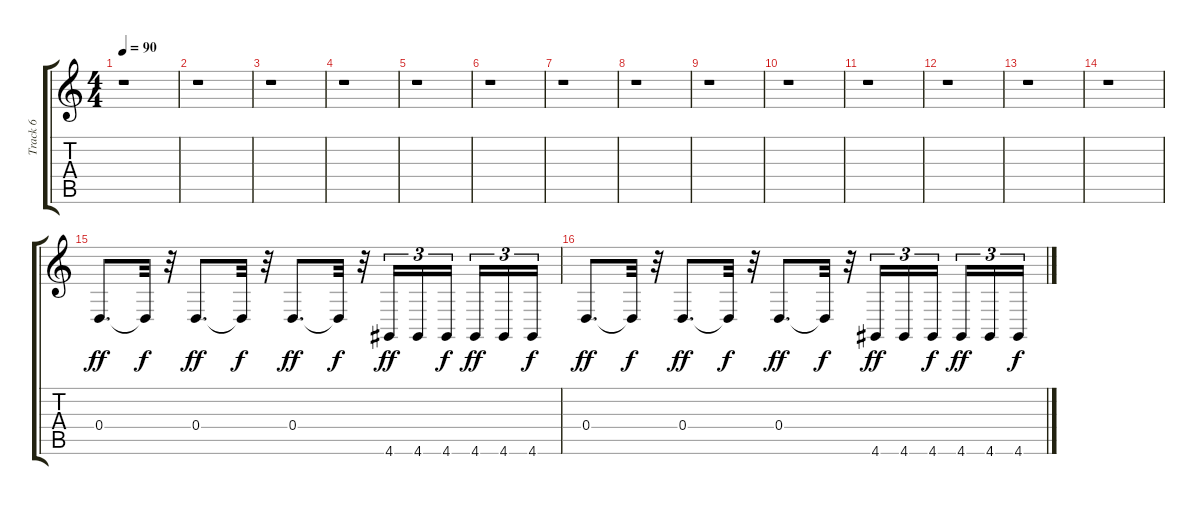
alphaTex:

\track ("Track 6" "Track 6") {instrument timpani}
\staff {score tabs}
\tuning (E4 B3 G3 D3 A2 E2) {hide}
\ts (4 4)
\tempo 90
\clef g2
\ks c
r.1{dy f} |
r.1 |
r.1 |
r.1 |
r.1 |
r.1 |
r.1 |
r.1 |
r.1 |
r.1 |
r.1 |
r.1 |
r.1 |
r.1 |
0.4.8{d dy ff} 0.4{t}.32{dy f} r.32 0.4.8{d dy ff} 0.4{t}.32{dy f} r.32 0.4.8{d dy ff} 0.4{t}.32{dy f} r.32 4.6.16{tu (3 2) dy ff} 4.6.16{tu (3 2)} 4.6.16{tu (3 2) dy f beam splitsecondary} 4.6.16{tu (3 2) dy ff} 4.6.16{tu (3 2)} 4.6.16{tu (3 2) dy f} |
0.4.8{d dy ff} 0.4{t}.32{dy f} r.32 0.4.8{d dy ff} 0.4{t}.32{dy f} r.32 0.4.8{d dy ff} 0.4{t}.32{dy f} r.32 4.6.16{tu (3 2) dy ff} 4.6.16{tu (3 2)} 4.6.16{tu (3 2) dy f beam splitsecondary} 4.6.16{tu (3 2) dy ff} 4.6.16{tu (3 2)} 4.6.16{tu (3 2) dy f}
